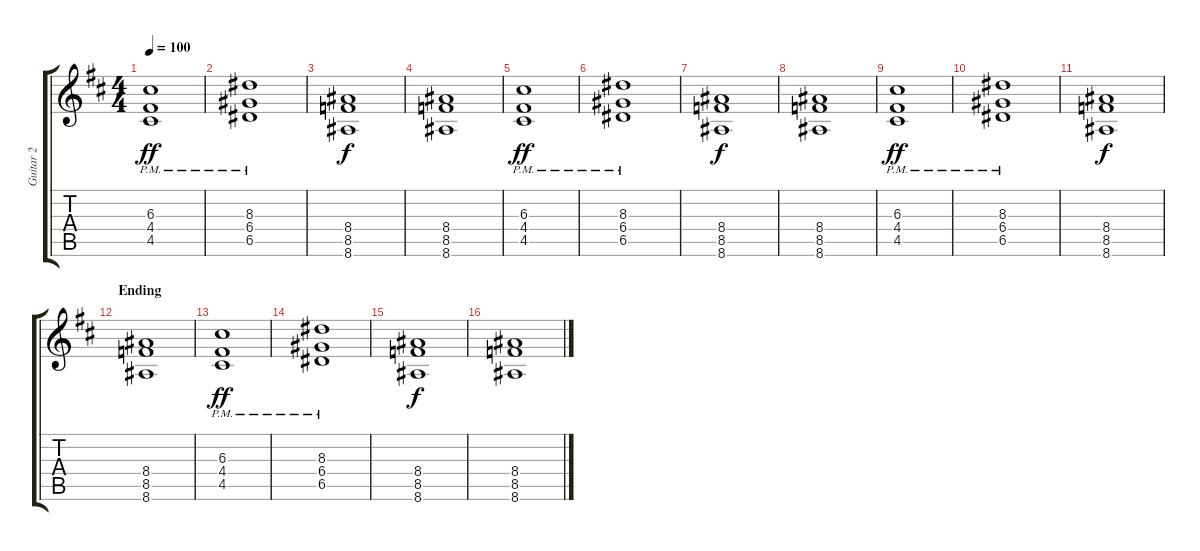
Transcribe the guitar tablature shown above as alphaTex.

\track ("Guitar 2" "Guitar 2") {instrument overdrivenguitar}
\staff {score tabs}
\tuning (E4 B3 G3 D3 A2 D2) {hide}
\ts (4 4)
\tempo 100
\clef g2
\ks d
(6.3{pm} 4.4 4.5).1{dy ff} |
(8.3{pm} 6.4 6.5).1 |
(8.4 8.5 8.6).1{dy f} |
(8.4 8.5 8.6).1 |
(6.3{pm} 4.4 4.5).1{dy ff} |
(8.3{pm} 6.4 6.5).1 |
(8.4 8.5 8.6).1{dy f} |
(8.4 8.5 8.6).1 |
(6.3{pm} 4.4 4.5).1{dy ff} |
(8.3{pm} 6.4 6.5).1 |
(8.4 8.5 8.6).1{dy f} |
\section ("" "Ending")
(8.4 8.5 8.6).1{volume 8} |
(6.3{pm} 4.4 4.5).1{dy ff} |
(8.3{pm} 6.4 6.5).1 |
(8.4 8.5 8.6).1{dy f} |
(8.4 8.5 8.6).1
